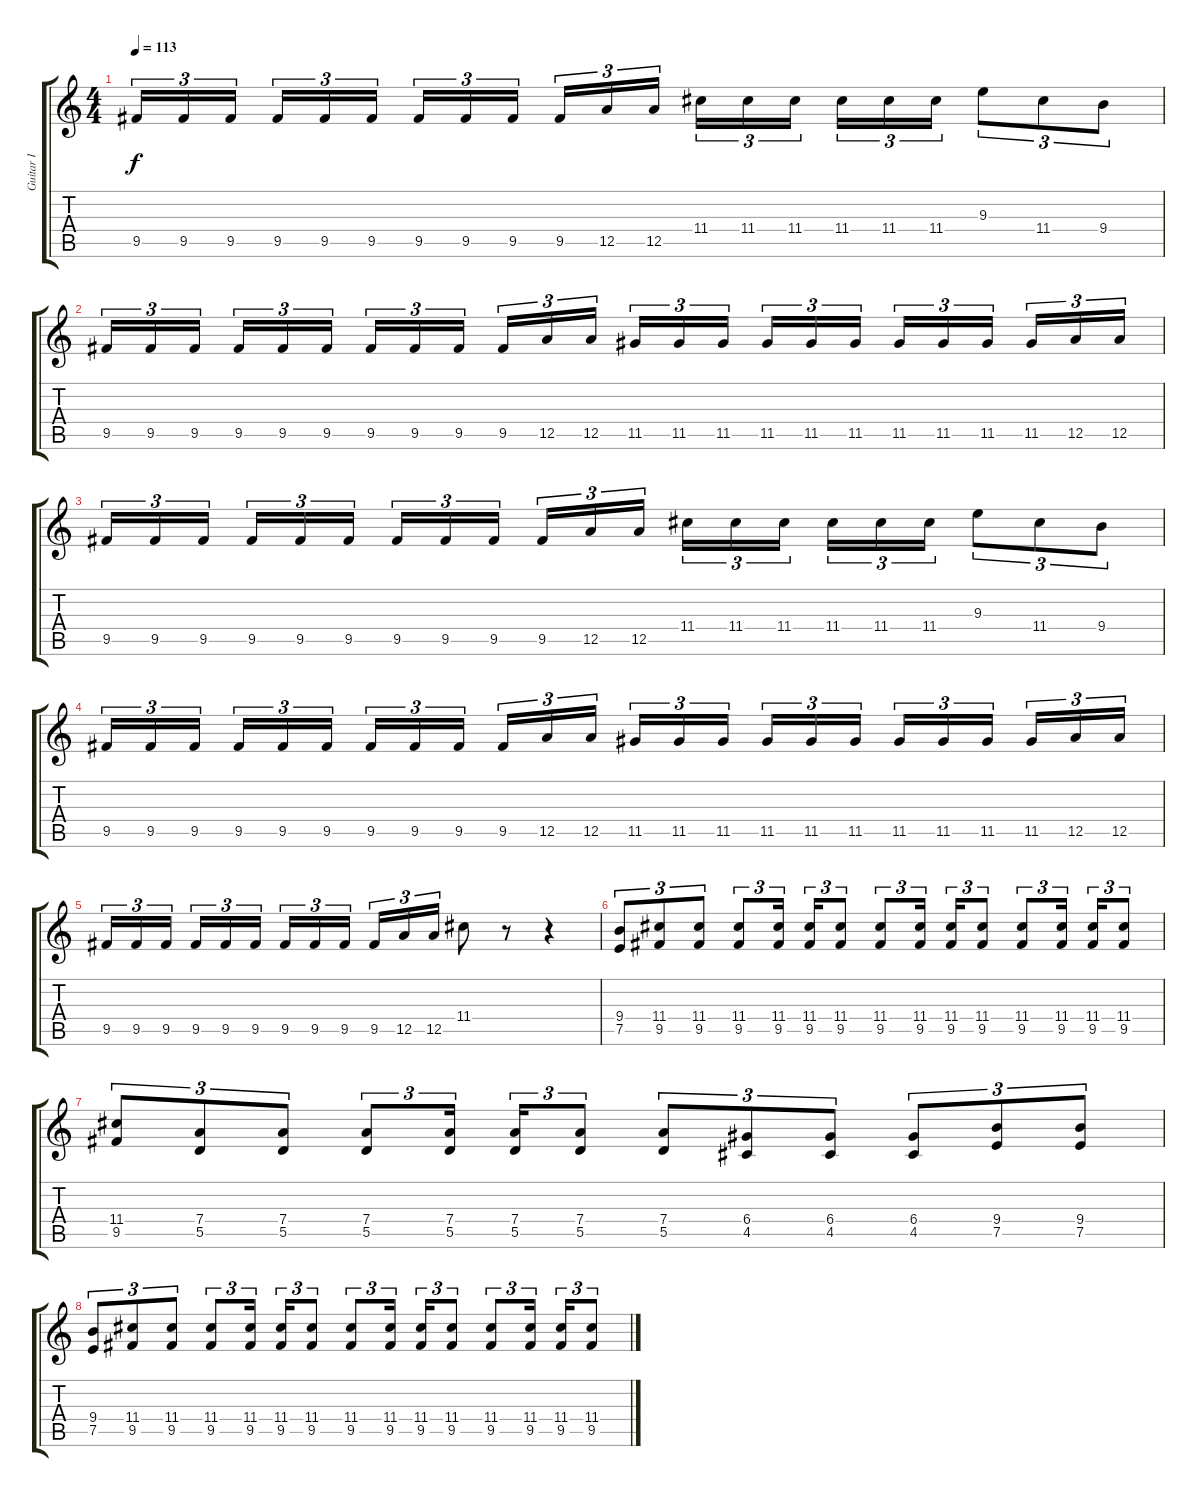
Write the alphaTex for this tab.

\track ("Guitar I" "Guitar I") {instrument distortionguitar}
\staff {score tabs}
\tuning (E4 B3 G3 D3 A2 E2) {hide}
\ts (4 4)
\tempo 113
\clef g2
\ks c
9.5.16{tu (3 2) dy f} 9.5.16{tu (3 2)} 9.5.16{tu (3 2)} 9.5.16{tu (3 2)} 9.5.16{tu (3 2)} 9.5.16{tu (3 2)} 9.5.16{tu (3 2)} 9.5.16{tu (3 2)} 9.5.16{tu (3 2)} 9.5.16{tu (3 2)} 12.5.16{tu (3 2)} 12.5.16{tu (3 2)} 11.4.16{tu (3 2)} 11.4.16{tu (3 2)} 11.4.16{tu (3 2)} 11.4.16{tu (3 2)} 11.4.16{tu (3 2)} 11.4.16{tu (3 2)} 9.3.8{tu (3 2)} 11.4.8{tu (3 2)} 9.4.8{tu (3 2)} |
9.5.16{tu (3 2)} 9.5.16{tu (3 2)} 9.5.16{tu (3 2)} 9.5.16{tu (3 2)} 9.5.16{tu (3 2)} 9.5.16{tu (3 2)} 9.5.16{tu (3 2)} 9.5.16{tu (3 2)} 9.5.16{tu (3 2)} 9.5.16{tu (3 2)} 12.5.16{tu (3 2)} 12.5.16{tu (3 2)} 11.5.16{tu (3 2)} 11.5.16{tu (3 2)} 11.5.16{tu (3 2)} 11.5.16{tu (3 2)} 11.5.16{tu (3 2)} 11.5.16{tu (3 2)} 11.5.16{tu (3 2)} 11.5.16{tu (3 2)} 11.5.16{tu (3 2)} 11.5.16{tu (3 2)} 12.5.16{tu (3 2)} 12.5.16{tu (3 2)} |
9.5.16{tu (3 2)} 9.5.16{tu (3 2)} 9.5.16{tu (3 2)} 9.5.16{tu (3 2)} 9.5.16{tu (3 2)} 9.5.16{tu (3 2)} 9.5.16{tu (3 2)} 9.5.16{tu (3 2)} 9.5.16{tu (3 2)} 9.5.16{tu (3 2)} 12.5.16{tu (3 2)} 12.5.16{tu (3 2)} 11.4.16{tu (3 2)} 11.4.16{tu (3 2)} 11.4.16{tu (3 2)} 11.4.16{tu (3 2)} 11.4.16{tu (3 2)} 11.4.16{tu (3 2)} 9.3.8{tu (3 2)} 11.4.8{tu (3 2)} 9.4.8{tu (3 2)} |
9.5.16{tu (3 2)} 9.5.16{tu (3 2)} 9.5.16{tu (3 2)} 9.5.16{tu (3 2)} 9.5.16{tu (3 2)} 9.5.16{tu (3 2)} 9.5.16{tu (3 2)} 9.5.16{tu (3 2)} 9.5.16{tu (3 2)} 9.5.16{tu (3 2)} 12.5.16{tu (3 2)} 12.5.16{tu (3 2)} 11.5.16{tu (3 2)} 11.5.16{tu (3 2)} 11.5.16{tu (3 2)} 11.5.16{tu (3 2)} 11.5.16{tu (3 2)} 11.5.16{tu (3 2)} 11.5.16{tu (3 2)} 11.5.16{tu (3 2)} 11.5.16{tu (3 2)} 11.5.16{tu (3 2)} 12.5.16{tu (3 2)} 12.5.16{tu (3 2)} |
9.5.16{tu (3 2)} 9.5.16{tu (3 2)} 9.5.16{tu (3 2)} 9.5.16{tu (3 2)} 9.5.16{tu (3 2)} 9.5.16{tu (3 2)} 9.5.16{tu (3 2)} 9.5.16{tu (3 2)} 9.5.16{tu (3 2)} 9.5.16{tu (3 2)} 12.5.16{tu (3 2)} 12.5.16{tu (3 2)} 11.4.8 r.8 r.4 |
(9.4 7.5).8{tu (3 2)} (11.4 9.5).8{tu (3 2)} (11.4 9.5).8{tu (3 2)} (11.4 9.5).8{tu (3 2)} (11.4 9.5).16{tu (3 2)} (11.4 9.5).16{tu (3 2)} (11.4 9.5).8{tu (3 2)} (11.4 9.5).8{tu (3 2)} (11.4 9.5).16{tu (3 2)} (11.4 9.5).16{tu (3 2)} (11.4 9.5).8{tu (3 2)} (11.4 9.5).8{tu (3 2)} (11.4 9.5).16{tu (3 2)} (11.4 9.5).16{tu (3 2)} (11.4 9.5).8{tu (3 2)} |
(11.4 9.5).8{tu (3 2)} (7.4 5.5).8{tu (3 2)} (7.4 5.5).8{tu (3 2)} (7.4 5.5).8{tu (3 2)} (7.4 5.5).16{tu (3 2)} (7.4 5.5).16{tu (3 2)} (7.4 5.5).8{tu (3 2)} (7.4 5.5).8{tu (3 2)} (6.4 4.5).8{tu (3 2)} (6.4 4.5).8{tu (3 2)} (6.4 4.5).8{tu (3 2)} (9.4 7.5).8{tu (3 2)} (9.4 7.5).8{tu (3 2)} |
(9.4 7.5).8{tu (3 2)} (11.4 9.5).8{tu (3 2)} (11.4 9.5).8{tu (3 2)} (11.4 9.5).8{tu (3 2)} (11.4 9.5).16{tu (3 2)} (11.4 9.5).16{tu (3 2)} (11.4 9.5).8{tu (3 2)} (11.4 9.5).8{tu (3 2)} (11.4 9.5).16{tu (3 2)} (11.4 9.5).16{tu (3 2)} (11.4 9.5).8{tu (3 2)} (11.4 9.5).8{tu (3 2)} (11.4 9.5).16{tu (3 2)} (11.4 9.5).16{tu (3 2)} (11.4 9.5).8{tu (3 2)}
